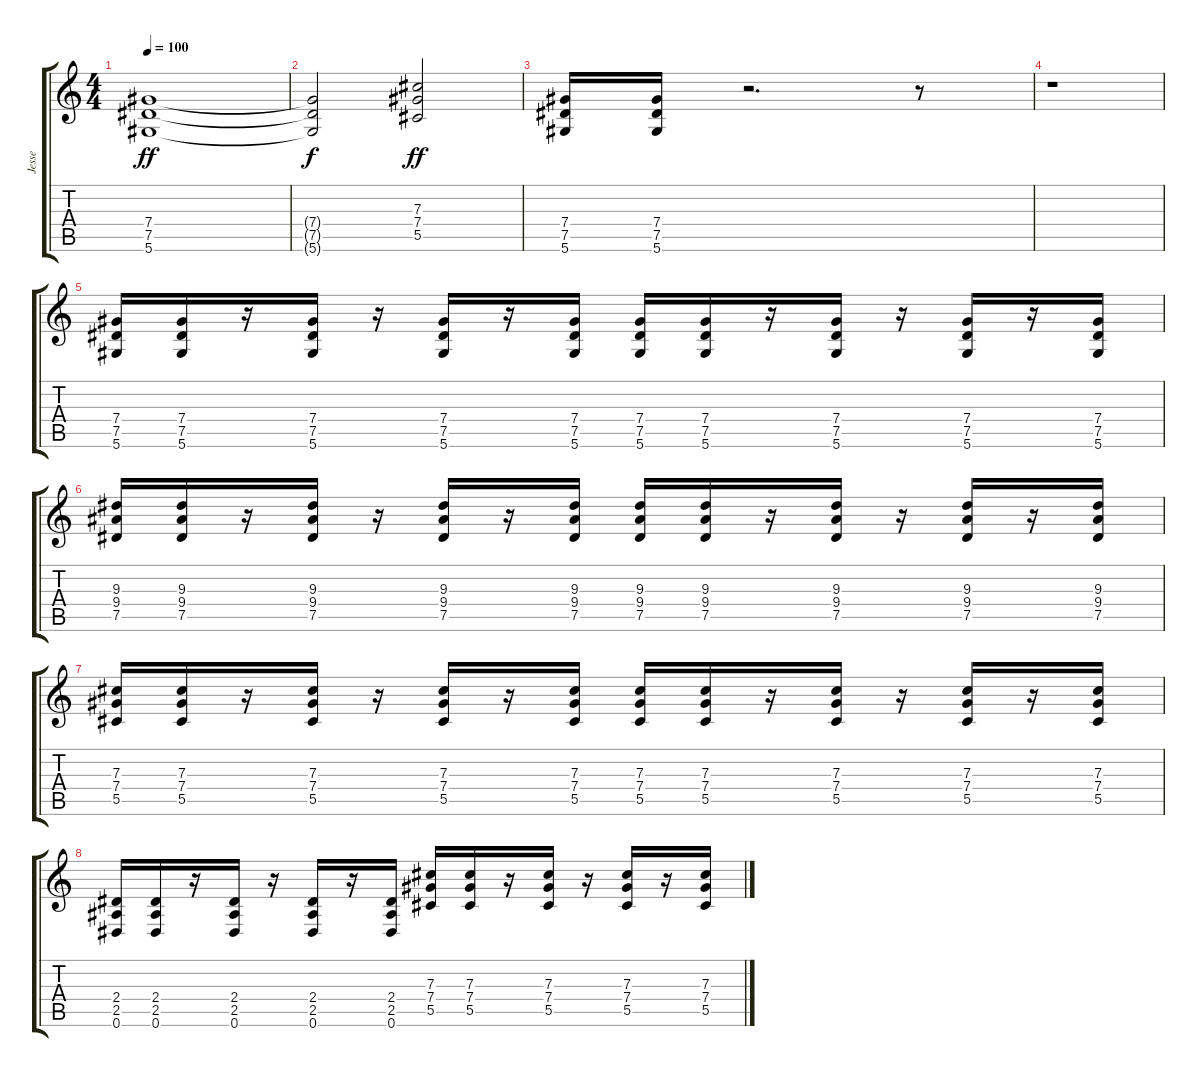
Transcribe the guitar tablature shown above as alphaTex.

\track ("Jesse" "Jesse") {instrument distortionguitar}
\staff {score tabs}
\tuning (Eb4 Bb3 Gb3 Db3 Ab2 Eb2) {hide}
\ts (4 4)
\tempo 100
\clef g2
\ks c
(7.4 7.5 5.6).1{dy ff instrument distortionguitar} |
(7.4{t} 7.5{t} 5.6{t}).2{dy f} (7.3 7.4 5.5).2{dy ff} |
(7.4 7.5 5.6).16 (7.4 7.5 5.6).16 r.2{d} r.8 |
r.1 |
(7.4 7.5 5.6).16 (7.4 7.5 5.6).16 r.16 (7.4 7.5 5.6).16 r.16 (7.4 7.5 5.6).16 r.16 (7.4 7.5 5.6).16 (7.4 7.5 5.6).16 (7.4 7.5 5.6).16 r.16 (7.4 7.5 5.6).16 r.16 (7.4 7.5 5.6).16 r.16 (7.4 7.5 5.6).16 |
(9.3 9.4 7.5).16 (9.3 9.4 7.5).16 r.16 (9.3 9.4 7.5).16 r.16 (9.3 9.4 7.5).16 r.16 (9.3 9.4 7.5).16 (9.3 9.4 7.5).16 (9.3 9.4 7.5).16 r.16 (9.3 9.4 7.5).16 r.16 (9.3 9.4 7.5).16 r.16 (9.3 9.4 7.5).16 |
(7.3 7.4 5.5).16 (7.3 7.4 5.5).16 r.16 (7.3 7.4 5.5).16 r.16 (7.3 7.4 5.5).16 r.16 (7.3 7.4 5.5).16 (7.3 7.4 5.5).16 (7.3 7.4 5.5).16 r.16 (7.3 7.4 5.5).16 r.16 (7.3 7.4 5.5).16 r.16 (7.3 7.4 5.5).16 |
(2.4 2.5 0.6).16 (2.4 2.5 0.6).16 r.16 (2.4 2.5 0.6).16 r.16 (2.4 2.5 0.6).16 r.16 (2.4 2.5 0.6).16 (7.3 7.4 5.5).16 (7.3 7.4 5.5).16 r.16 (7.3 7.4 5.5).16 r.16 (7.3 7.4 5.5).16 r.16 (7.3 7.4 5.5).16
